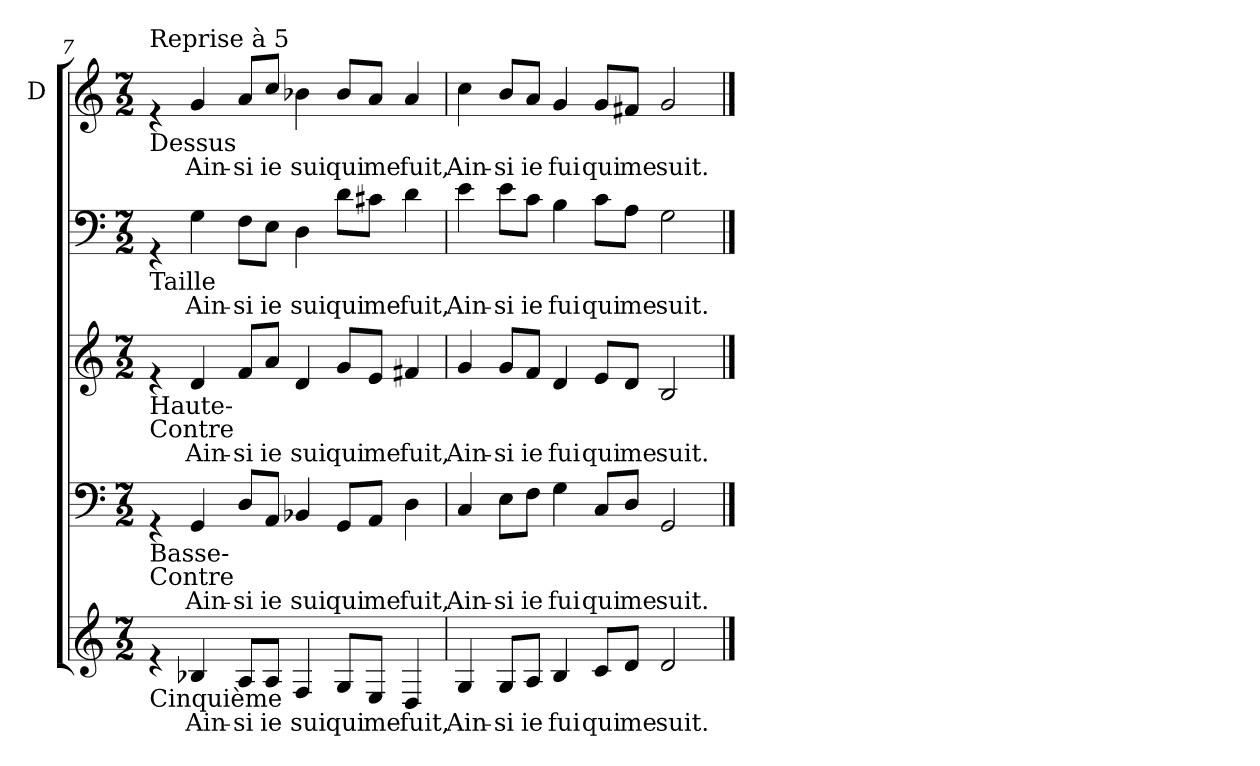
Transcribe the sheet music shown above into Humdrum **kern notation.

**kern	**text	**kern	**text	**kern	**text	**kern	**text	**kern	**text
*part5	*part5	*part4	*part4	*part3	*part3	*part2	*part2	*part1	*part1
*staff5	*staff5	*staff4	*staff4	*staff3	*staff3	*staff2	*staff2	*staff1	*staff1
*	*	*	*	*	*	*	*	*I"D	*
!!LO:LB:g=z
*clefG2	*	*clefF4	*	*clefG2	*	*clefF4	*	*clefG2	*
*k[]	*	*k[]	*	*k[]	*	*k[]	*	*k[]	*
*C:	*	*C:	*	*C:	*	*C:	*	*C:	*
*M7/2	*	*M7/2	*	*M7/2	*	*M7/2	*	*M7/2	*
=7	=7	=7	=7	=7	=7	=7	=7	=7	=7
!	!	!	!	!	!	!	!	!LO:TX:a:t=Reprise à 5	!
!	!	!	!	!	!	!	!	!LO:TX:b:t=Dessus	!
!	!	!	!	!	!	!LO:TX:b:t=Taille	!	!	!
!	!	!	!	!LO:TX:b:t=Haute-\nContre	!	!	!	!	!
!	!	!LO:TX:b:t=Basse-\nContre	!	!	!	!	!	!	!
!LO:TX:b:t=Cinquième	!	!	!	!	!	!	!	!	!
4re	.	4rGG	.	4re	.	4rGG	.	4re	.
!	!LO:LY:b	!	!LO:LY:b	!	!LO:LY:b	!	!LO:LY:b	!	!LO:LY:b
4B-X/	Ain-	4GG/	Ain-	4d/	Ain-	4G\	Ain-	4g/	Ain-
!	!LO:LY:b	!	!LO:LY:b	!	!LO:LY:b	!	!LO:LY:b	!	!LO:LY:b
8A/L	-si	8D/L	-si	8f/L	-si	8F\L	-si	8a/L	-si
!	!LO:LY:b	!	!LO:LY:b	!	!LO:LY:b	!	!LO:LY:b	!	!LO:LY:b
8A/J	ie	8AA/J	ie	8a/J	ie	8E\J	ie	8cc/J	ie
!	!LO:LY:b	!	!LO:LY:b	!	!LO:LY:b	!	!LO:LY:b	!	!LO:LY:b
4F/	sui	4BB-X/	sui	4d/	sui	4D\	sui	4b-X\	sui
!	!LO:LY:b	!	!LO:LY:b	!	!LO:LY:b	!	!LO:LY:b	!	!LO:LY:b
8G/L	qui	8GG/L	qui	8g/L	qui	8d\L	qui	8b-/L	qui
!	!LO:LY:b	!	!LO:LY:b	!	!LO:LY:b	!	!LO:LY:b	!	!LO:LY:b
8E/J	me	8AA/J	me	8e/J	me	8c#X\J	me	8a/J	me
!	!LO:LY:b	!	!LO:LY:b	!	!LO:LY:b	!	!LO:LY:b	!	!LO:LY:b
4D/	fuit,	4D\	fuit,	4f#X/	fuit,	4d\	fuit,	4a/	fuit,
!!LO:LB:g=z
=8	=8	=8	=8	=8	=8	=8	=8	=8	=8
!	!LO:LY:b	!	!LO:LY:b	!	!LO:LY:b	!	!LO:LY:b	!	!LO:LY:b
4G/	Ain-	4C/	Ain-	4g/	Ain-	4e\	Ain-	4cc\	Ain-
!	!LO:LY:b	!	!LO:LY:b	!	!LO:LY:b	!	!LO:LY:b	!	!LO:LY:b
8G/L	-si	8E\L	-si	8g/L	-si	8e\L	-si	8b/L	-si
!	!LO:LY:b	!	!LO:LY:b	!	!LO:LY:b	!	!LO:LY:b	!	!LO:LY:b
8A/J	ie	8F\J	ie	8f/J	ie	8c\J	ie	8a/J	ie
!	!LO:LY:b	!	!LO:LY:b	!	!LO:LY:b	!	!LO:LY:b	!	!LO:LY:b
4B/	fui	4G\	fui	4d/	fui	4B\	fui	4g/	fui
!	!LO:LY:b	!	!LO:LY:b	!	!LO:LY:b	!	!LO:LY:b	!	!LO:LY:b
8c/L	qui	8C/L	qui	8e/L	qui	8c\L	qui	8g/L	qui
!	!LO:LY:b	!	!LO:LY:b	!	!LO:LY:b	!	!LO:LY:b	!	!LO:LY:b
8d/J	me	8D/J	me	8d/J	me	8A\J	me	8f#X/J	me
!	!LO:LY:b	!	!LO:LY:b	!	!LO:LY:b	!	!LO:LY:b	!	!LO:LY:b
2d/	suit.	2GG/	suit.	2B/	suit.	2G\	suit.	2g/	suit.
==	==	==	==	==	==	==	==	==	==
*-	*-	*-	*-	*-	*-	*-	*-	*-	*-
